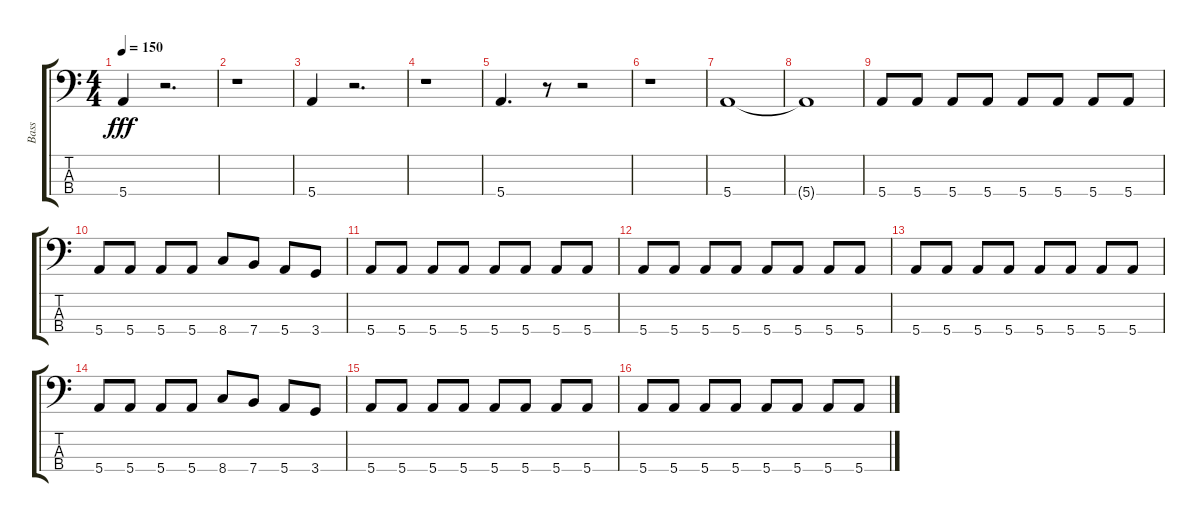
\track ("Bass" "Bass") {instrument electricbasspick}
\staff {score tabs}
\tuning (G2 D2 A1 E1) {hide}
\ts (4 4)
\tempo 150
\clef f4
\ks c
5.4.4{dy fff} r.2{d} |
r.1 |
5.4.4 r.2{d} |
r.1 |
5.4.4{d} r.8 r.2 |
r.1 |
5.4.1 |
5.4{t}.1 |
5.4.8 5.4.8 5.4.8 5.4.8 5.4.8 5.4.8 5.4.8 5.4.8 |
5.4.8 5.4.8 5.4.8 5.4.8 8.4.8 7.4.8 5.4.8 3.4.8 |
5.4.8 5.4.8 5.4.8 5.4.8 5.4.8 5.4.8 5.4.8 5.4.8 |
5.4.8 5.4.8 5.4.8 5.4.8 5.4.8 5.4.8 5.4.8 5.4.8 |
5.4.8 5.4.8 5.4.8 5.4.8 5.4.8 5.4.8 5.4.8 5.4.8 |
5.4.8 5.4.8 5.4.8 5.4.8 8.4.8 7.4.8 5.4.8 3.4.8 |
5.4.8 5.4.8 5.4.8 5.4.8 5.4.8 5.4.8 5.4.8 5.4.8 |
5.4.8 5.4.8 5.4.8 5.4.8 5.4.8 5.4.8 5.4.8 5.4.8
